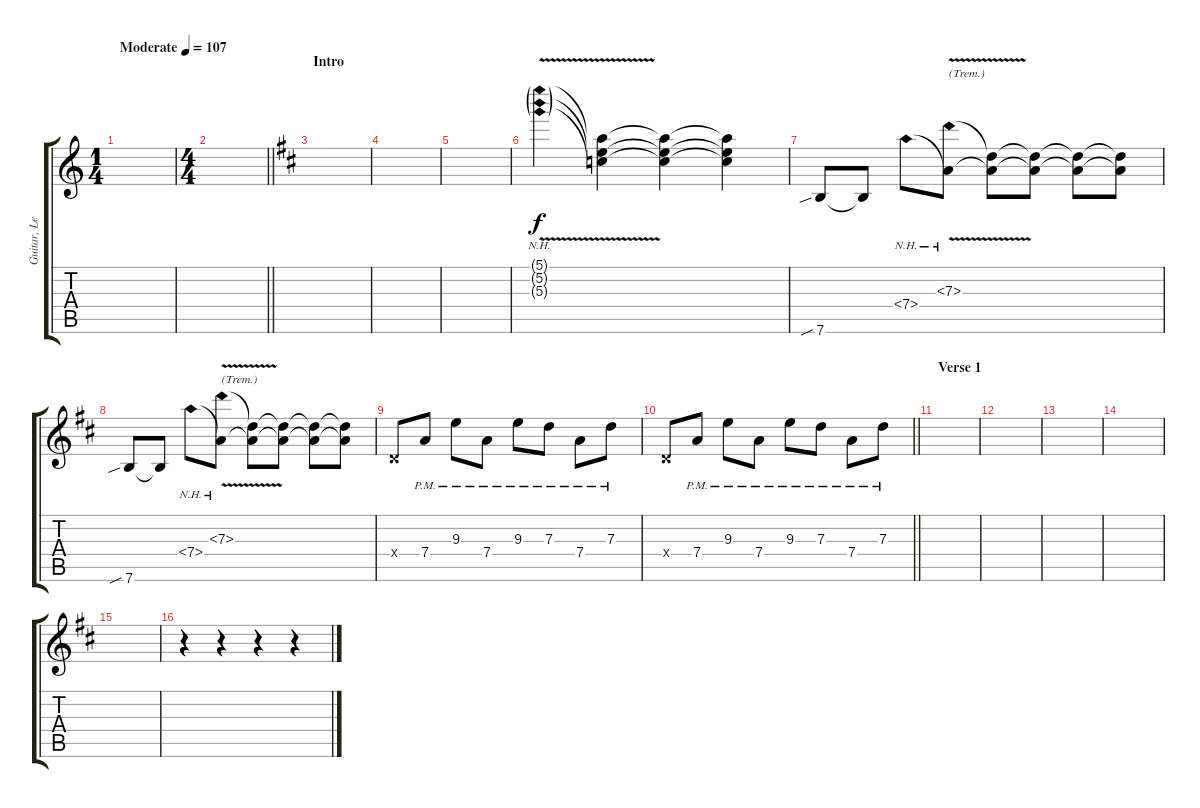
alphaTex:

\track ("Guitar, Lead" "Guitar, Le") {mute instrument distortionguitar}
\staff {score tabs}
\tuning (E4 B3 G3 D3 A2 E2) {hide}
\ts (1 4)
\tempo (107 "Moderate")
\clef g2
\ks c
|
\ts (4 4)
\barLineRight lightlight
|
\section ("" "Intro")
\ks d
|
|
|
(5.1{nh v g} 5.2{nh g} 5.3{nh v g}).4 (5.1{t} 5.2{t} 5.3{t}).4{dy f} (5.1{t} 5.2{t} 5.3{t}).4 (5.1{t} 5.2{t} 5.3{t}).4 |
7.6{sib}.8 7.6{t}.8 7.4{nh}.8 (7.3{nh v} 7.4{t}).8{txt "(Trem.)"} (7.3{t} 7.4{t}).8 (7.3{t} 7.4{t}).8 (7.3{t} 7.4{t}).8 (7.3{t} 7.4{t}).8 |
7.6{sib}.8 7.6{t}.8 7.4{nh}.8 (7.3{nh v} 7.4{t}).8{txt "(Trem.)"} (7.3{t} 7.4{t}).8 (7.3{t} 7.4{t}).8 (7.3{t} 7.4{t}).8 (7.3{t} 7.4{t}).8 |
0.4{x}.8 7.4{pm}.8 9.3{pm}.8 7.4{pm}.8 9.3{pm}.8 7.3{pm}.8 7.4{pm}.8 7.3{pm}.8 |
\barLineRight lightlight
0.4{x}.8 7.4{pm}.8 9.3{pm}.8 7.4{pm}.8 9.3{pm}.8 7.3{pm}.8 7.4{pm}.8 7.3{pm}.8 |
\section ("" "Verse 1")
|
|
|
|
|
r.4 r.4 r.4 r.4{volume 0}
